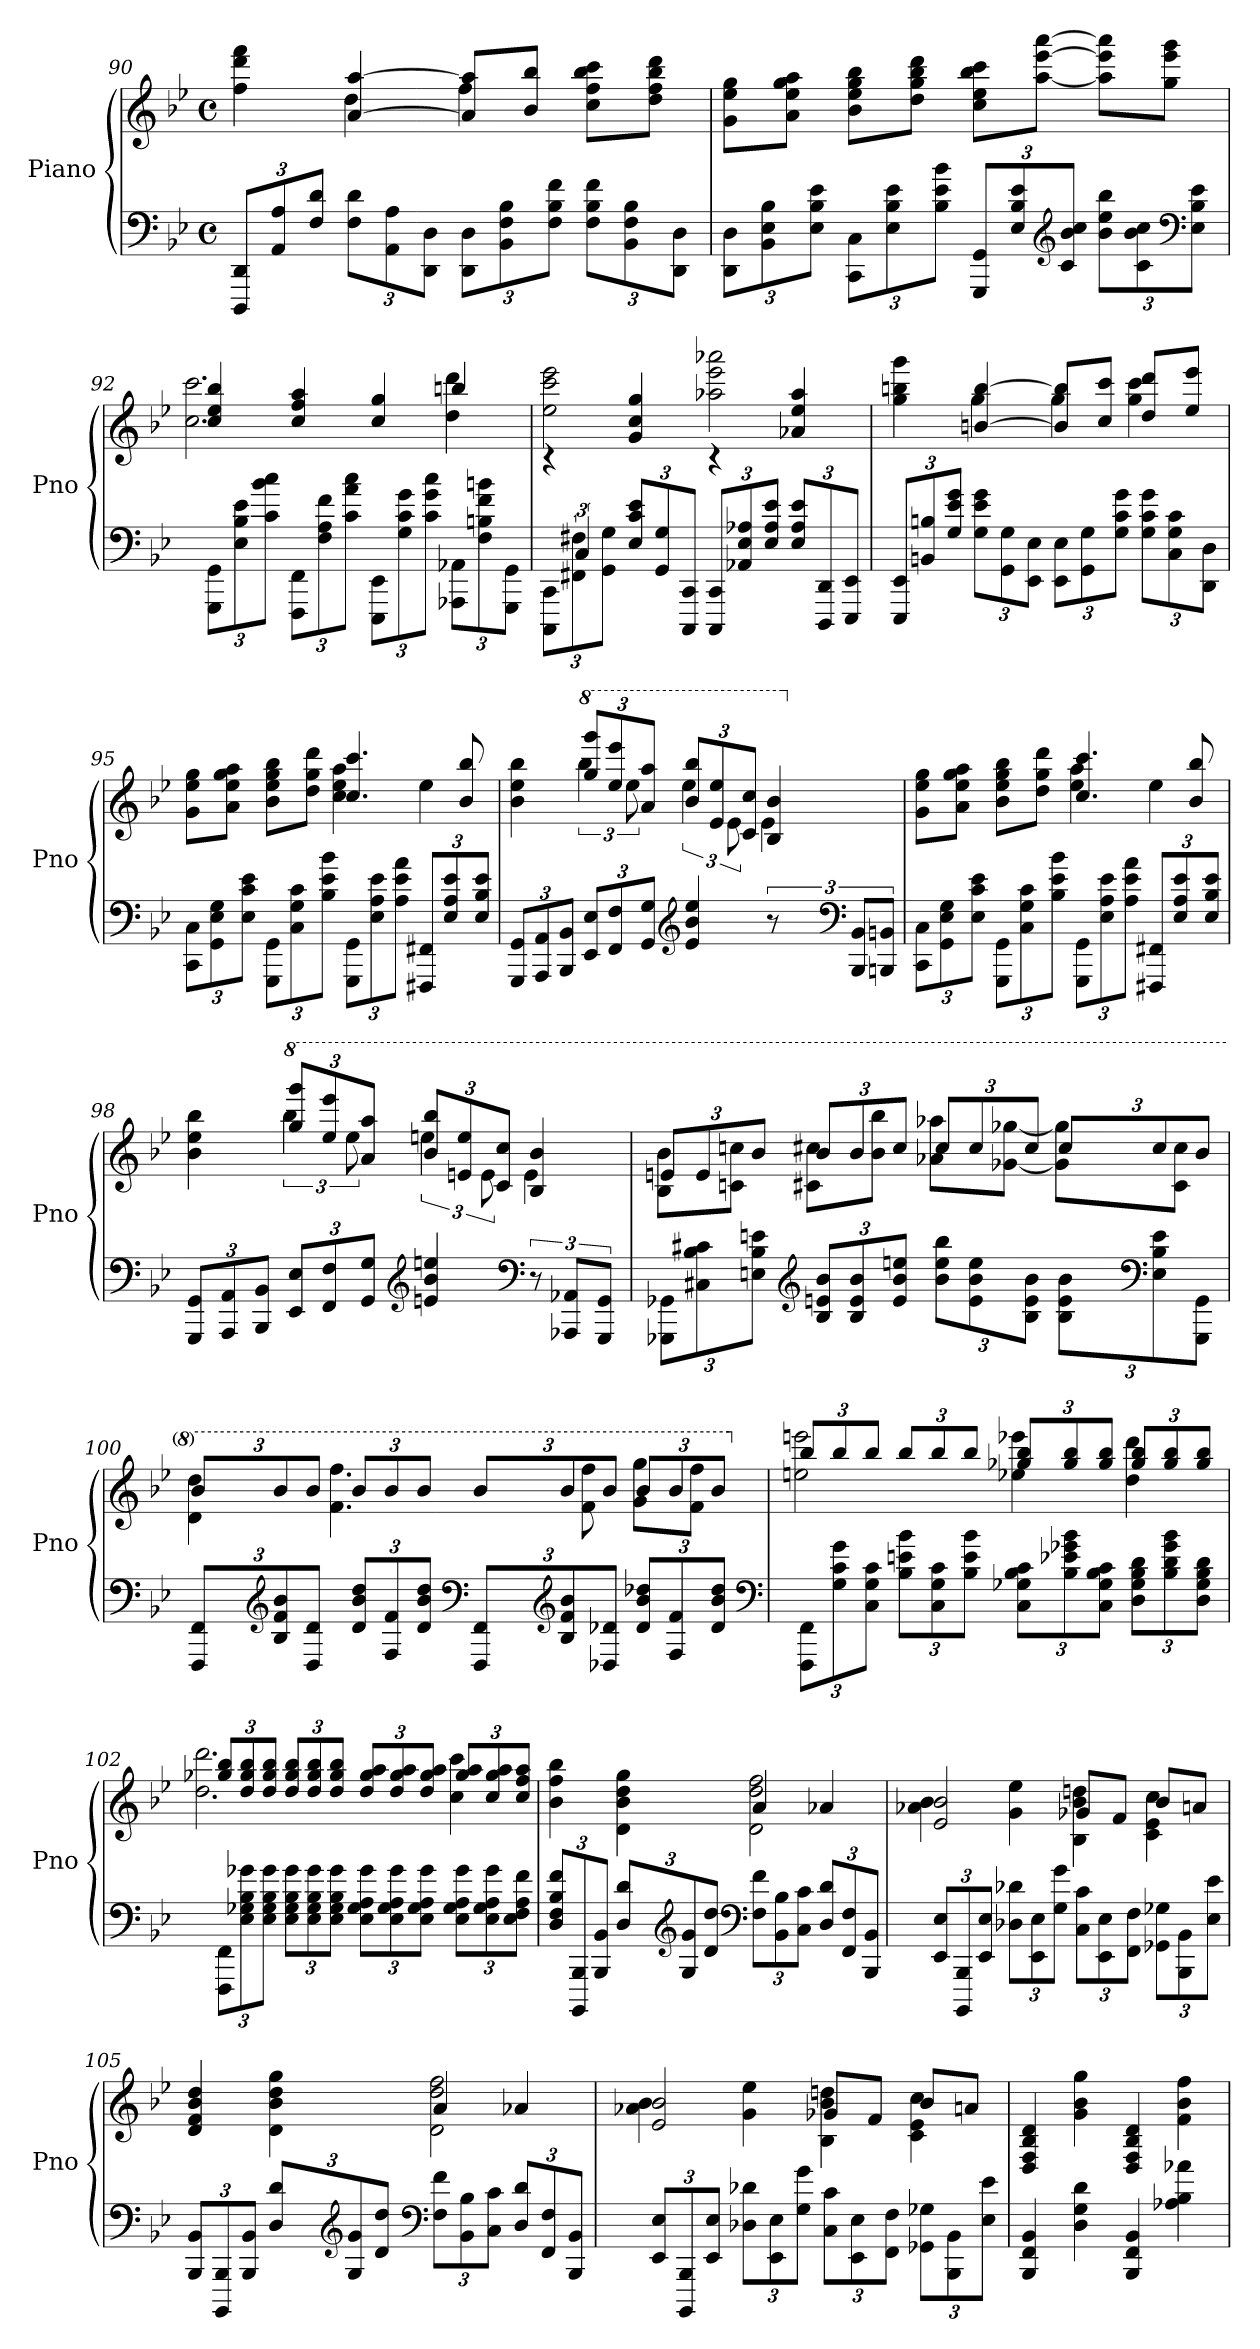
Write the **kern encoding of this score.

**kern	**kern
*part1	*part1
*staff2	*staff1
*I"Piano	*
*I'Pno	*
*clefF4	*clefG2
*k[b-e-]	*k[b-e-]
*M4/4	*M4/4
*met(c)	*met(c)
=90	=90
*	*^
12DDD 12DDL	4ff 4ddd 4fff	4ryy
12AA 12A	.	.
12F 12dJ	.	.
12F 12dL	[4a [4aa	4dd
12AA 12A	.	.
12DD 12DJ	.	.
12DD 12DL	8a] 8aa]L	4ff
12BB- 12F 12B-	.	.
.	8b- 8bb-J	.
12F 12B- 12fJ	.	.
12F 12B- 12fL	8cc 8ff 8bb- 8cccL	4ryy
12BB- 12F 12B-	.	.
.	8dd 8ff 8bb- 8dddJ	.
12DD 12DJ	.	.
*	*v	*v
=91	=91
12DD 12DL	8g 8ee- 8ggL
12BB- 12E- 12B-	.
.	8a 8ee- 8gg 8aaJ
12E- 12B- 12e-J	.
12CC 12CL	8b- 8ee- 8gg 8bb-L
12E- 12B- 12e-	.
.	8dd 8gg 8bb- 8dddJ
12B- 12e- 12b-J	.
12GGG 12GGL	8cc 8ee- 8bb- 8cccL
12E- 12B- 12e-	.
.	[8aa [8eee- [8aaaJ
*clefG2	*
12c 12b- 12ccJ	.
12b- 12ee- 12bb-L	8aa] 8eee-] 8aaa]L
12c 12b- 12cc	.
.	8gg 8eee- 8gggJ
*clefF4	*
12E- 12B- 12e-J	.
=92	=92
*	*^
12GGG 12GGL	4cc 4ee- 4bb-	2.cc 2.ccc
12E- 12B- 12e-	.	.
12c 12b- 12ccJ	.	.
12FFF 12FFL	4cc 4ff 4aa	.
12F 12A 12f	.	.
12c 12a 12ccJ	.	.
12EEE- 12EE-L	4cc 4gg	.
12G 12c 12g	.	.
12c 12g 12ccJ	.	.
12AAA-X\ 12AA-X\L	4bbn	4dd 4ddd
12F 12Bn 12f 12bn	.	.
12GGG 12GGJ	.	.
=93	=93	=93
*^	*	*
12ryy	12CCC 12CCL	4rc	2ee- 2ccc 2eee-
6C	12FF#X 12F#X	.	.
.	12GG 12GJ	.	.
12E- 12c 12e-L	2.ryy	4g 4cc 4gg	.
12GG 12G	.	.	.
12CCC 12CCJ	.	.	.
12CCC 12CCL	.	4rc	2aa-X 2eee- 2aaa-X
12AA-X 12E- 12A-X	.	.	.
12E- 12A- 12e-J	.	.	.
12E- 12A- 12e-L	.	4a-X 4ee- 4aa-	.
12DDD 12DD	.	.	.
12EEE- 12EE-J	.	.	.
*v	*v	*	*
=94	=94	=94
12EEE- 12EE-L	4gg 4bbn 4ggg	4ryy
12BBn 12Bn	.	.
12G 12e- 12gJ	.	.
12G 12e- 12gL	[4bn [4bb	4gg
12GG 12G	.	.
12EE- 12E-J	.	.
12EE- 12E-L	8b] 8bb]L	4gg
12GG 12G	.	.
.	8cc 8cccJ	.
12G 12c 12gJ	.	.
12G 12c 12gL	8dd 8dddL	4gg 4ccc
12C 12G 12c	.	.
.	8ee- 8eee-J	.
12DD 12DJ	.	.
=95	=95	=95
12CC 12CL	8g 8ee- 8ggL	2ryy
12GG 12E- 12G	.	.
.	8a 8ee- 8gg 8aaJ	.
12E- 12c 12e-J	.	.
12GGG 12GGL	8b- 8ee- 8gg 8bb-L	.
12C 12G 12c	.	.
.	8dd 8gg 8dddJ	.
12B- 12e- 12b-J	.	.
12GGG 12GGL	4.cc 4.ccc	4cc 4ee- 4aa
12E- 12A 12e-	.	.
12A 12e- 12aJ	.	.
12FFF#X 12FF#XL	.	4ee-
12E- 12A 12e-	.	.
.	8b- 8bb-	.
12E- 12B- 12e-J	.	.
=96	=96	=96
12GGG 12GGL	4b- 4ee- 4bb-	4ryy
12AAA 12AA	.	.
12BBB- 12BB-J	.	.
*	*8va	*
12EE- 12E-L	12ggg 12ggggL	6bbb-
12FF 12F	12eee- 12eeee-	.
12GG 12GJ	12aa 12aaaJ	12eee-
*clefG2	*	*
4e- 4b- 4ee-	12bb- 12bbb-L	6eee-
.	12ee- 12eee-	.
.	12cc 12cccJ	12ee-
12r	4b- 4bb-	4ee-
*clefF4	*	*
12BBB- 12BB-L	.	.
12BBBn 12BBnJ	.	.
=97	=97	=97
*	*X8va	*
12CC 12CL	8g 8ee- 8ggL	2ryy
12GG 12E- 12G	.	.
.	8a 8ee- 8gg 8aaJ	.
12E- 12c 12e-J	.	.
12GGG 12GGL	8b- 8ee- 8gg 8bb-L	.
12C 12G 12c	.	.
.	8dd 8gg 8dddJ	.
12B- 12e- 12b-J	.	.
12GGG 12GGL	4.cc 4.ccc	4ee- 4aa
12E- 12A 12e-	.	.
12A 12e- 12aJ	.	.
12FFF#X 12FF#XL	.	4ee-
12E- 12A 12e-	.	.
.	8b- 8bb-	.
12E- 12B- 12e-J	.	.
=98	=98	=98
12GGG 12GGL	4b- 4ee- 4bb-	4ryy
12AAA 12AA	.	.
12BBB- 12BB-J	.	.
*	*8va	*
12EE- 12E-L	12ggg 12ggggL	6bbb-
12FF 12F	12eee- 12eeee-	.
12GG 12GJ	12aa 12aaaJ	12eee-
*clefG2	*	*
4en 4b- 4een	12bb- 12bbb-L	6eeen
.	12een 12eee	.
.	12cc 12cccJ	12ee
*clefF4	*	*
12r	4b- 4bb-	4ee
12AAA-X 12AA-XL	.	.
12GGG 12GGJ	.	.
=99	=99	=99
12GGG-X\ 12GG-X\L	12eenL	8b- 8bb-L
12C#X 12B- 12c#X	12ee	.
.	.	8ccn 8cccnJ
12En 12B- 12enJ	12bb-J	.
*clefG2	*	*
12B- 12en 12b-L	12bb-L	8cc#X 8ccc#XL
12B- 12e 12b-	12bb-	.
.	.	8bb- 8bbb-J
12e 12b- 12eenJ	12ccc#J	.
12b- 12ee 12bb-L	12ccc#L	8aa-X 8aaa-XL
12e 12b- 12ee	12ccc#	.
.	.	[8gg-X [8ggg-XJ
12B- 12e 12b-J	12ccc#J	.
12B-\ 12e\ 12b-\L	12ccc#L	8gg-] 8ggg-]L
*clefF4	*	*
12E 12B- 12e	12ccc#	.
.	.	8cc# 8ccc#J
12GGG- 12GG-J	12bb-J	.
=100	=100	=100
12FFF 12FFL	12bb-L	4dd 4ddd
*clefG2	*	*
12B- 12f 12b-	12bb-	.
12D 12dJ	12bb-J	.
12d 12b- 12ddL	12bb-L	4.ff 4.fff
12F 12f	12bb-	.
12d 12b- 12ddJ	12bb-J	.
*clefF4	*	*
12FFF 12FFL	12bb-L	.
*clefG2	*	*
12B- 12f 12b-	12bb-	.
.	.	8ff 8fff
12D-X 12d-XJ	12bb-J	.
12d- 12b- 12dd-XL	12bb-L	8gg 8gggL
12F 12f	12bb-	.
.	.	8ff 8fffJ
12d- 12b- 12dd-J	12bb-J	.
*clefF4	*	*
=101	=101	=101
*	*X8va	*
12FFF\ 12FF\L	12bb-L	2een 2eeen
12G 12c 12g	12bb-	.
12C 12G 12cJ	12bb-J	.
12B- 12en 12b-L	12bb-L	.
12C 12G 12c	12bb-	.
12B- 12e 12b-J	12bb-J	.
12C 12G-X 12B- 12cL	12gg-X 12bb-L	4ee-X 4eee-X
12B- 12e-X 12g-X 12b-	12gg- 12bb-	.
12C 12G- 12B- 12cJ	12gg- 12bb-J	.
12D 12G- 12B- 12dL	12gg- 12bb-L	4dd 4ddd
12B- 12d 12g- 12b-	12gg- 12bb-	.
12D 12G- 12B- 12dJ	12gg- 12bb-J	.
=102	=102	=102
12FFF 12FFL	12gg-X 12bb-L	2.dd 2.ddd
12E- 12G-X 12B- 12g-X	12dd 12gg- 12bb-	.
12E- 12G- 12B- 12g-J	12dd 12gg- 12bb-J	.
12E- 12G- 12B- 12g-L	12dd 12gg- 12bb-L	.
12E- 12G- 12B- 12g-	12dd 12gg- 12bb-	.
12E- 12G- 12B- 12g-J	12dd 12gg- 12bb-J	.
12E- 12G- 12A 12g-L	12dd 12gg- 12aaL	.
12E- 12G- 12A 12g-	12dd 12gg- 12aa	.
12E- 12G- 12A 12g-J	12dd 12gg- 12aaJ	.
12E- 12G- 12A 12g-L	12gg- 12aaL	4cc 4ccc
12E- 12G- 12A 12g-	12cc 12gg- 12aa	.
12E- 12F 12A 12fJ	12cc 12ff 12aaJ	.
=103	=103	=103
12D 12F 12B- 12fL	4b- 4ff 4bb-	2ryy
12BBBB- 12BBB-	.	.
12BBB- 12BB-J	.	.
12D 12dL	4d 4b- 4dd 4gg	.
*clefG2	*	*
12G 12g	.	.
12d 12ddJ	.	.
*clefF4	*	*
12F 12fL	4a	2d 2dd 2ff
12BB- 12B-	.	.
12C 12cJ	.	.
12D 12dL	4a-X	.
12FF 12F	.	.
12BBB- 12BB-J	.	.
=104	=104	=104
12EE- 12E-L	2e- 2b-	4a-X 4b-
12BBBB- 12BBB-	.	.
12EE- 12E-J	.	.
12D-X 12d-XL	.	4g 4ee-
12EE- 12E-	.	.
12G 12gJ	.	.
12C 12cL	8g-XL	4B- 4b- 4ddn
12EE- 12E-	.	.
.	8fJ	.
12FF 12FJ	.	.
12GG-X\ 12G-X\L	8b-L	4c 4e- 4cc
12BBB- 12BB-	.	.
.	8anJ	.
12E- 12e-J	.	.
=105	=105	=105
12BBB- 12BB-L	4d 4f 4b- 4dd	2ryy
12BBBB- 12BBB-	.	.
12BBB- 12BB-J	.	.
12D 12dL	4d 4b- 4dd 4gg	.
*clefG2	*	*
12G 12g	.	.
12d 12ddJ	.	.
*clefF4	*	*
12F 12fL	4a	2d 2dd 2ff
12BB- 12B-	.	.
12C 12cJ	.	.
12D 12dL	4a-X	.
12FF 12F	.	.
12BBB- 12BB-J	.	.
=106	=106	=106
12EE- 12E-L	2e- 2b-	4a-X 4b-
12BBBB- 12BBB-	.	.
12EE- 12E-J	.	.
12D-X 12d-XL	.	4g 4ee-
12EE- 12E-	.	.
12G 12gJ	.	.
12C 12cL	8g-XL	4B- 4b- 4ddn
12EE- 12E-	.	.
.	8fJ	.
12FF 12FJ	.	.
12GG-X\ 12G-X\L	8b-L	4c 4e- 4cc
12BBB- 12BB-	.	.
.	8anJ	.
12E- 12e-J	.	.
*	*v	*v
=107	=107
4BBB- 4FF 4BB-	4D 4F 4B- 4d
4D 4G 4d	4g 4b- 4gg
4BBB- 4FF 4BB-	4D 4F 4B- 4d
4A-X 4B- 4a-X	4f 4b- 4ff
=	=
*-	*-
